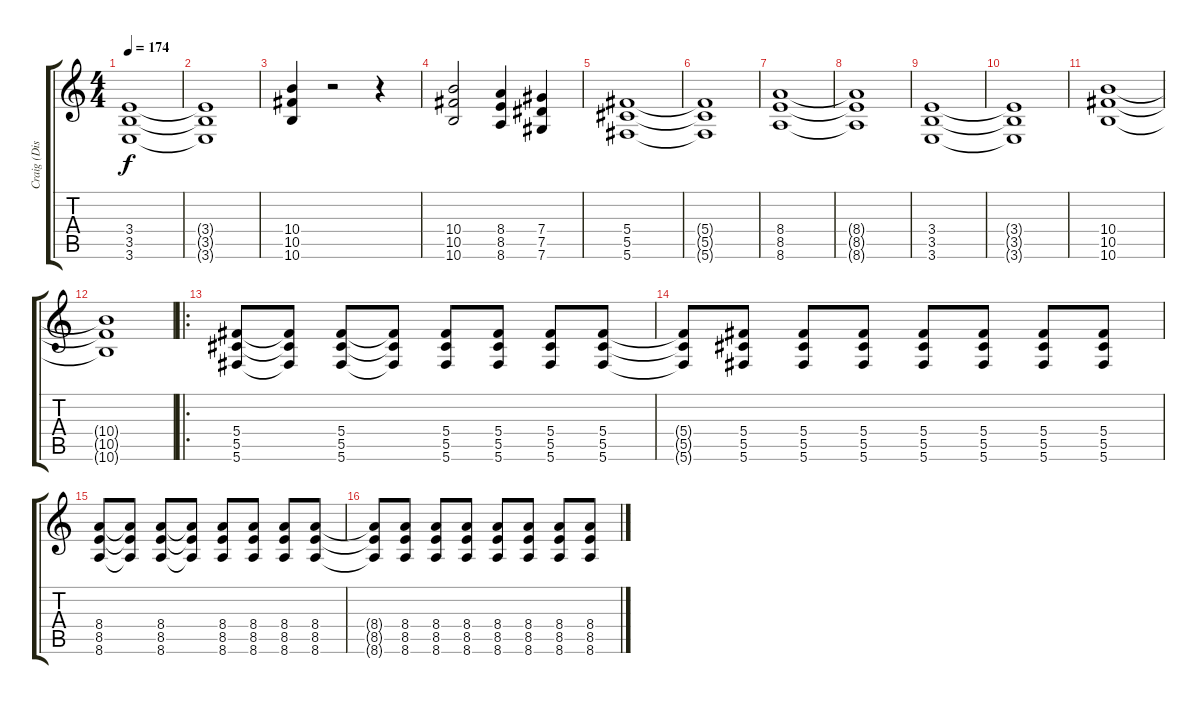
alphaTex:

\track ("Craig (Dist)" "Craig (Dis") {instrument distortionguitar}
\staff {score tabs}
\tuning (Eb4 Bb3 Gb3 Db3 Ab2 Db2) {hide}
\ts (4 4)
\tempo 174
\clef g2
\ks c
(3.4 3.5 3.6).1{dy f} |
(3.4{t} 3.5{t} 3.6{t}).1 |
(10.4 10.5 10.6).4 r.2 r.4 |
(10.4 10.5 10.6).2 (8.4 8.5 8.6).4 (7.4 7.5 7.6).4 |
(5.4 5.5 5.6).1 |
(5.4{t} 5.5{t} 5.6{t}).1 |
(8.4 8.5 8.6).1 |
(8.4{t} 8.5{t} 8.6{t}).1 |
(3.4 3.5 3.6).1 |
(3.4{t} 3.5{t} 3.6{t}).1 |
(10.4 10.5 10.6).1 |
(10.4{t} 10.5{t} 10.6{t}).1 |
\ro
(5.4 5.5 5.6).8 (5.4{t} 5.5{t} 5.6{t}).8 (5.4 5.5 5.6).8 (5.4{t} 5.5{t} 5.6{t}).8 (5.4 5.5 5.6).8 (5.4 5.5 5.6).8 (5.4 5.5 5.6).8 (5.4 5.5 5.6).8 |
(5.4{t} 5.5{t} 5.6{t}).8 (5.4 5.5 5.6).8 (5.4 5.5 5.6).8 (5.4 5.5 5.6).8 (5.4 5.5 5.6).8 (5.4 5.5 5.6).8 (5.4 5.5 5.6).8 (5.4 5.5 5.6).8 |
(8.4 8.5 8.6).8 (8.4{t} 8.5{t} 8.6{t}).8 (8.4 8.5 8.6).8 (8.4{t} 8.5{t} 8.6{t}).8 (8.4 8.5 8.6).8 (8.4 8.5 8.6).8 (8.4 8.5 8.6).8 (8.4 8.5 8.6).8 |
(8.4{t} 8.5{t} 8.6{t}).8 (8.4 8.5 8.6).8 (8.4 8.5 8.6).8 (8.4 8.5 8.6).8 (8.4 8.5 8.6).8 (8.4 8.5 8.6).8 (8.4 8.5 8.6).8 (8.4 8.5 8.6).8
